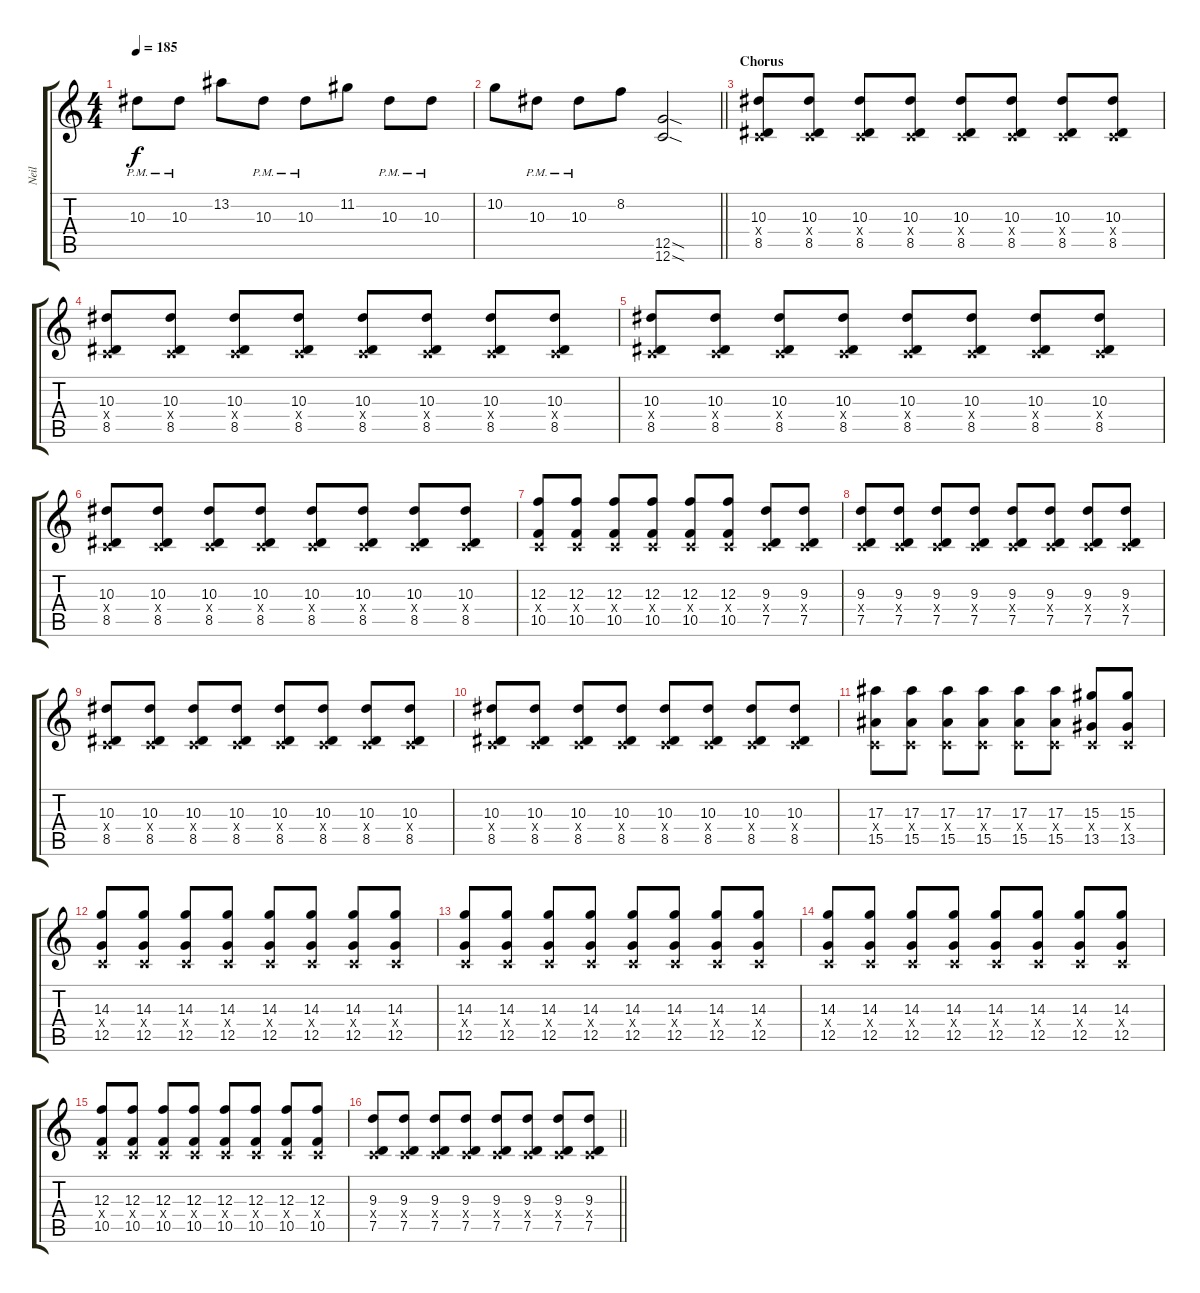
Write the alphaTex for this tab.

\track ("Neil" "Neil") {instrument distortionguitar}
\staff {score tabs}
\tuning (D4 A3 F3 C3 G2 C2) {hide}
\ts (4 4)
\tempo 185
\clef g2
\ks c
10.3{pm}.8{dy f} 10.3{pm}.8 13.2.8 10.3{pm}.8 10.3{pm}.8 11.2.8 10.3{pm}.8 10.3{pm}.8 |
\barLineRight lightlight
10.2.8 10.3{pm}.8 10.3{pm}.8 8.2.8 (12.5{sod} 12.6{sod}).2 |
\section ("" "Chorus")
(10.3 0.4{x} 8.5).8 (10.3 0.4{x} 8.5).8 (10.3 0.4{x} 8.5).8 (10.3 0.4{x} 8.5).8 (10.3 0.4{x} 8.5).8 (10.3 0.4{x} 8.5).8 (10.3 0.4{x} 8.5).8 (10.3 0.4{x} 8.5).8 |
(10.3 0.4{x} 8.5).8 (10.3 0.4{x} 8.5).8 (10.3 0.4{x} 8.5).8 (10.3 0.4{x} 8.5).8 (10.3 0.4{x} 8.5).8 (10.3 0.4{x} 8.5).8 (10.3 0.4{x} 8.5).8 (10.3 0.4{x} 8.5).8 |
(10.3 0.4{x} 8.5).8 (10.3 0.4{x} 8.5).8 (10.3 0.4{x} 8.5).8 (10.3 0.4{x} 8.5).8 (10.3 0.4{x} 8.5).8 (10.3 0.4{x} 8.5).8 (10.3 0.4{x} 8.5).8 (10.3 0.4{x} 8.5).8 |
(10.3 0.4{x} 8.5).8 (10.3 0.4{x} 8.5).8 (10.3 0.4{x} 8.5).8 (10.3 0.4{x} 8.5).8 (10.3 0.4{x} 8.5).8 (10.3 0.4{x} 8.5).8 (10.3 0.4{x} 8.5).8 (10.3 0.4{x} 8.5).8 |
(12.3 0.4{x} 10.5).8 (12.3 0.4{x} 10.5).8 (12.3 0.4{x} 10.5).8 (12.3 0.4{x} 10.5).8 (12.3 0.4{x} 10.5).8 (12.3 0.4{x} 10.5).8 (9.3 0.4{x} 7.5).8 (9.3 0.4{x} 7.5).8 |
(9.3 0.4{x} 7.5).8 (9.3 0.4{x} 7.5).8 (9.3 0.4{x} 7.5).8 (9.3 0.4{x} 7.5).8 (9.3 0.4{x} 7.5).8 (9.3 0.4{x} 7.5).8 (9.3 0.4{x} 7.5).8 (9.3 0.4{x} 7.5).8 |
(10.3 0.4{x} 8.5).8 (10.3 0.4{x} 8.5).8 (10.3 0.4{x} 8.5).8 (10.3 0.4{x} 8.5).8 (10.3 0.4{x} 8.5).8 (10.3 0.4{x} 8.5).8 (10.3 0.4{x} 8.5).8 (10.3 0.4{x} 8.5).8 |
(10.3 0.4{x} 8.5).8 (10.3 0.4{x} 8.5).8 (10.3 0.4{x} 8.5).8 (10.3 0.4{x} 8.5).8 (10.3 0.4{x} 8.5).8 (10.3 0.4{x} 8.5).8 (10.3 0.4{x} 8.5).8 (10.3 0.4{x} 8.5).8 |
(17.3 0.4{x} 15.5).8 (17.3 0.4{x} 15.5).8 (17.3 0.4{x} 15.5).8 (17.3 0.4{x} 15.5).8 (17.3 0.4{x} 15.5).8 (17.3 0.4{x} 15.5).8 (15.3 0.4{x} 13.5).8 (15.3 0.4{x} 13.5).8 |
(14.3 0.4{x} 12.5).8 (14.3 0.4{x} 12.5).8 (14.3 0.4{x} 12.5).8 (14.3 0.4{x} 12.5).8 (14.3 0.4{x} 12.5).8 (14.3 0.4{x} 12.5).8 (14.3 0.4{x} 12.5).8 (14.3 0.4{x} 12.5).8 |
(14.3 0.4{x} 12.5).8 (14.3 0.4{x} 12.5).8 (14.3 0.4{x} 12.5).8 (14.3 0.4{x} 12.5).8 (14.3 0.4{x} 12.5).8 (14.3 0.4{x} 12.5).8 (14.3 0.4{x} 12.5).8 (14.3 0.4{x} 12.5).8 |
(14.3 0.4{x} 12.5).8 (14.3 0.4{x} 12.5).8 (14.3 0.4{x} 12.5).8 (14.3 0.4{x} 12.5).8 (14.3 0.4{x} 12.5).8 (14.3 0.4{x} 12.5).8 (14.3 0.4{x} 12.5).8 (14.3 0.4{x} 12.5).8 |
(12.3 0.4{x} 10.5).8 (12.3 0.4{x} 10.5).8 (12.3 0.4{x} 10.5).8 (12.3 0.4{x} 10.5).8 (12.3 0.4{x} 10.5).8 (12.3 0.4{x} 10.5).8 (12.3 0.4{x} 10.5).8 (12.3 0.4{x} 10.5).8 |
\barLineRight lightlight
(9.3 0.4{x} 7.5).8 (9.3 0.4{x} 7.5).8 (9.3 0.4{x} 7.5).8 (9.3 0.4{x} 7.5).8 (9.3 0.4{x} 7.5).8 (9.3 0.4{x} 7.5).8 (9.3 0.4{x} 7.5).8 (9.3 0.4{x} 7.5).8
